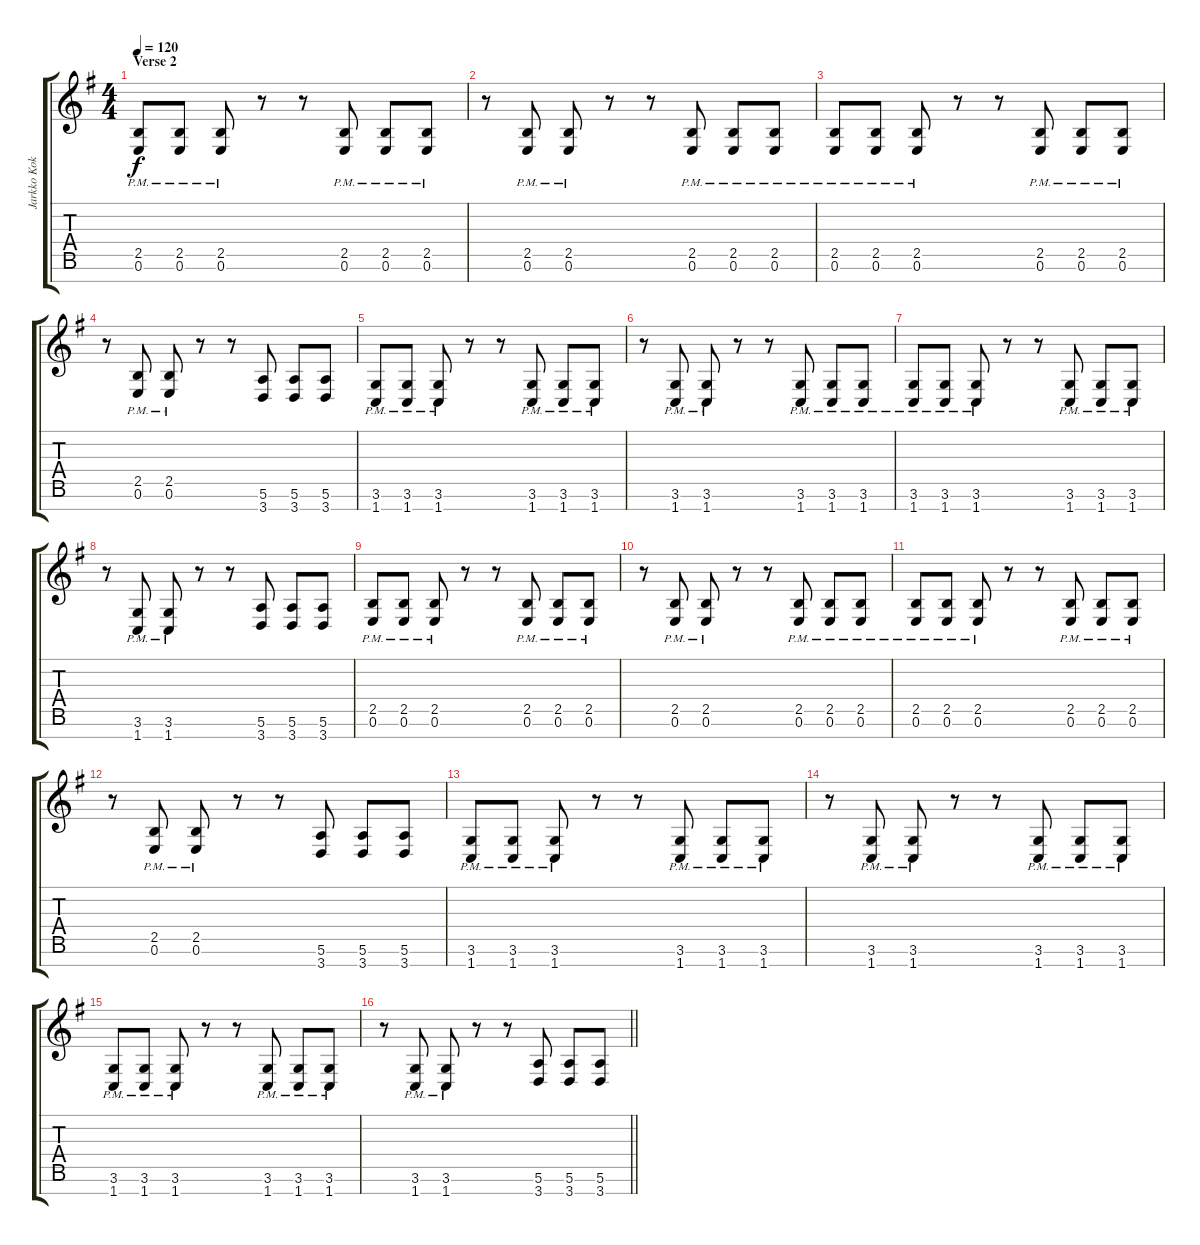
\track ("Jarkko Kokko (guitar)" "Jarkko Kok") {instrument distortionguitar}
\staff {score tabs}
\tuning (E4 B3 G3 D3 A2 E2 B1) {hide}
\ts (4 4)
\section ("" "Verse 2")
\tempo 120
\clef g2
\ks eminor
(2.5{pm} 0.6{pm}).8{dy f} (2.5{pm} 0.6{pm}).8 (2.5{pm} 0.6{pm}).8 r.8 r.8 (2.5{pm} 0.6{pm}).8 (2.5{pm} 0.6{pm}).8 (2.5{pm} 0.6{pm}).8 |
r.8 (2.5{pm} 0.6{pm}).8 (2.5{pm} 0.6{pm}).8 r.8 r.8 (2.5{pm} 0.6{pm}).8 (2.5{pm} 0.6{pm}).8 (2.5{pm} 0.6{pm}).8 |
(2.5{pm} 0.6{pm}).8 (2.5{pm} 0.6{pm}).8 (2.5{pm} 0.6{pm}).8 r.8 r.8 (2.5{pm} 0.6{pm}).8 (2.5{pm} 0.6{pm}).8 (2.5{pm} 0.6{pm}).8 |
r.8 (2.5{pm} 0.6{pm}).8 (2.5{pm} 0.6{pm}).8 r.8 r.8 (5.6 3.7).8 (5.6 3.7).8 (5.6 3.7).8 |
(3.6{pm} 1.7{pm}).8 (3.6{pm} 1.7{pm}).8 (3.6{pm} 1.7{pm}).8 r.8 r.8 (3.6{pm} 1.7{pm}).8 (3.6{pm} 1.7{pm}).8 (3.6{pm} 1.7{pm}).8 |
r.8 (3.6{pm} 1.7{pm}).8 (3.6{pm} 1.7{pm}).8 r.8 r.8 (3.6{pm} 1.7{pm}).8 (3.6{pm} 1.7{pm}).8 (3.6{pm} 1.7{pm}).8 |
(3.6{pm} 1.7{pm}).8 (3.6{pm} 1.7{pm}).8 (3.6{pm} 1.7{pm}).8 r.8 r.8 (3.6{pm} 1.7{pm}).8 (3.6{pm} 1.7{pm}).8 (3.6{pm} 1.7{pm}).8 |
r.8 (3.6{pm} 1.7{pm}).8 (3.6{pm} 1.7{pm}).8 r.8 r.8 (5.6 3.7).8 (5.6 3.7).8 (5.6 3.7).8 |
(2.5{pm} 0.6{pm}).8 (2.5{pm} 0.6{pm}).8 (2.5{pm} 0.6{pm}).8 r.8 r.8 (2.5{pm} 0.6{pm}).8 (2.5{pm} 0.6{pm}).8 (2.5{pm} 0.6{pm}).8 |
r.8 (2.5{pm} 0.6{pm}).8 (2.5{pm} 0.6{pm}).8 r.8 r.8 (2.5{pm} 0.6{pm}).8 (2.5{pm} 0.6{pm}).8 (2.5{pm} 0.6{pm}).8 |
(2.5{pm} 0.6{pm}).8 (2.5{pm} 0.6{pm}).8 (2.5{pm} 0.6{pm}).8 r.8 r.8 (2.5{pm} 0.6{pm}).8 (2.5{pm} 0.6{pm}).8 (2.5{pm} 0.6{pm}).8 |
r.8 (2.5{pm} 0.6{pm}).8 (2.5{pm} 0.6{pm}).8 r.8 r.8 (5.6 3.7).8 (5.6 3.7).8 (5.6 3.7).8 |
(3.6{pm} 1.7{pm}).8 (3.6{pm} 1.7{pm}).8 (3.6{pm} 1.7{pm}).8 r.8 r.8 (3.6{pm} 1.7{pm}).8 (3.6{pm} 1.7{pm}).8 (3.6{pm} 1.7{pm}).8 |
r.8 (3.6{pm} 1.7{pm}).8 (3.6{pm} 1.7{pm}).8 r.8 r.8 (3.6{pm} 1.7{pm}).8 (3.6{pm} 1.7{pm}).8 (3.6{pm} 1.7{pm}).8 |
(3.6{pm} 1.7{pm}).8 (3.6{pm} 1.7{pm}).8 (3.6{pm} 1.7{pm}).8 r.8 r.8 (3.6{pm} 1.7{pm}).8 (3.6{pm} 1.7{pm}).8 (3.6{pm} 1.7{pm}).8 |
\barLineRight lightlight
r.8 (3.6{pm} 1.7{pm}).8 (3.6{pm} 1.7{pm}).8 r.8 r.8 (5.6 3.7).8 (5.6 3.7).8 (5.6 3.7).8
